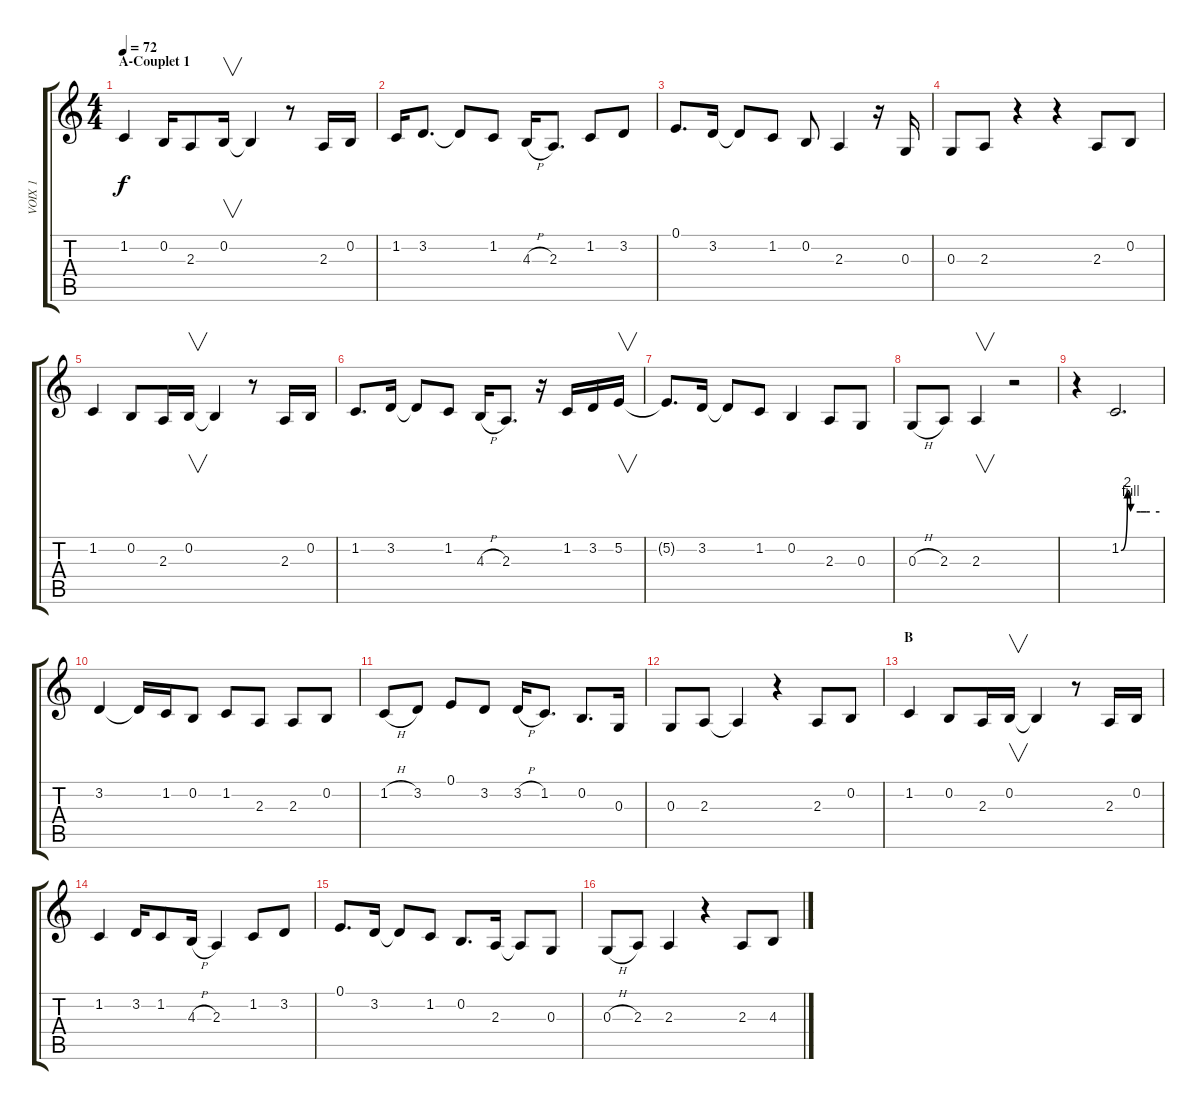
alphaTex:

\track ("VOIX 1" "VOIX 1") {instrument synthvoice}
\staff {score tabs}
\tuning (E4 B3 G3 D3 A2 E2) {hide}
\ts (4 4)
\section ("" "A-Couplet 1")
\tempo 72
\clef g2
\ks c
1.2.4{dy f} 0.2.16 2.3.8 0.2.16{v} 0.2{t}.4 r.8 2.3.16 0.2.16 |
1.2.16 3.2.8{d} 3.2{t}.8 1.2.8 4.3{h}.16 2.3.8{d} 1.2.8 3.2.8 |
0.1.8{d} 3.2.16 3.2{t}.8 1.2.8 0.2.8 2.3.4 r.16 0.3.16 |
0.3.8 2.3.8 r.4 r.4 2.3.8 0.2.8 |
1.2.4 0.2.8 2.3.16 0.2.16{v} 0.2{t}.4 r.8 2.3.16 0.2.16 |
1.2.8{d} 3.2.16 3.2{t}.8 1.2.8 4.3{h}.16 2.3.8{d} r.16 1.2.16 3.2.16 5.2.16{v} |
5.2{t}.8{d} 3.2.16 3.2{t}.8 1.2.8 0.2.4 2.3.8 0.3.8 |
0.3{h}.8 2.3.8 2.3.4{v} r.2 |
r.4 1.2{be (custom 0 0 10 8 15 4 30 4 40 4 45 4 60 4)}.2{d} |
3.2.4 3.2{t}.16 1.2.16 0.2.8 1.2.8 2.3.8 2.3.8 0.2.8 |
1.2{h}.8 3.2.8 0.1.8 3.2.8 3.2{h}.16 1.2.8{d} 0.2.8{d} 0.3.16 |
0.3.8 2.3.8 2.3{t}.4 r.4 2.3.8 0.2.8 |
\section ("" "B")
1.2.4 0.2.8 2.3.16 0.2.16{v} 0.2{t}.4 r.8 2.3.16 0.2.16 |
1.2.4 3.2.16 1.2.8 4.3{h}.16 2.3.4 1.2.8 3.2.8 |
0.1.8{d} 3.2.16 3.2{t}.8 1.2.8 0.2.8{d} 2.3.16 2.3{t}.8 0.3.8 |
0.3{h}.8 2.3.8 2.3.4 r.4 2.3.8 4.3.8
